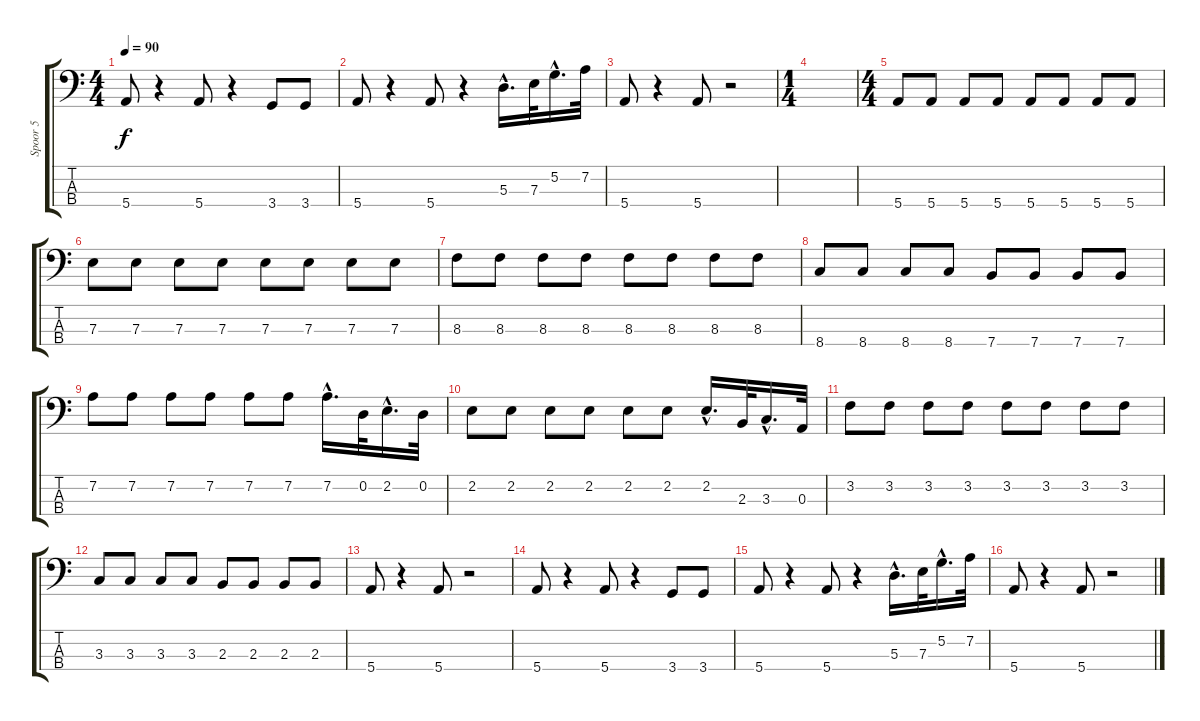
\track ("Spoor 5" "Spoor 5") {instrument acousticbass}
\staff {score tabs}
\tuning (G2 D2 A1 E1) {hide}
\ts (4 4)
\tempo 90
\clef f4
\ks c
5.4.8{dy f} r.4 5.4.8 r.4 3.4.8 3.4.8 |
5.4.8 r.4 5.4.8 r.4 5.3{hac}.16{d} 7.3.32 5.2{hac}.16{d} 7.2.32 |
5.4.8 r.4 5.4.8 r.2 |
\ts (1 4)
|
\ts (4 4)
5.4.8 5.4.8 5.4.8 5.4.8 5.4.8 5.4.8 5.4.8 5.4.8 |
7.3.8 7.3.8 7.3.8 7.3.8 7.3.8 7.3.8 7.3.8 7.3.8 |
8.3.8 8.3.8 8.3.8 8.3.8 8.3.8 8.3.8 8.3.8 8.3.8 |
8.4.8 8.4.8 8.4.8 8.4.8 7.4.8 7.4.8 7.4.8 7.4.8 |
7.2.8 7.2.8 7.2.8 7.2.8 7.2.8 7.2.8 7.2{hac}.16{d} 0.2.32 2.2{hac}.16{d} 0.2.32 |
2.2.8 2.2.8 2.2.8 2.2.8 2.2.8 2.2.8 2.2{hac}.16{d} 2.3.32 3.3{hac}.16{d} 0.3.32 |
3.2.8 3.2.8 3.2.8 3.2.8 3.2.8 3.2.8 3.2.8 3.2.8 |
3.3.8 3.3.8 3.3.8 3.3.8 2.3.8 2.3.8 2.3.8 2.3.8 |
5.4.8 r.4 5.4.8 r.2 |
5.4.8 r.4 5.4.8 r.4 3.4.8 3.4.8 |
5.4.8 r.4 5.4.8 r.4 5.3{hac}.16{d} 7.3.32 5.2{hac}.16{d} 7.2.32 |
5.4.8 r.4 5.4.8 r.2
